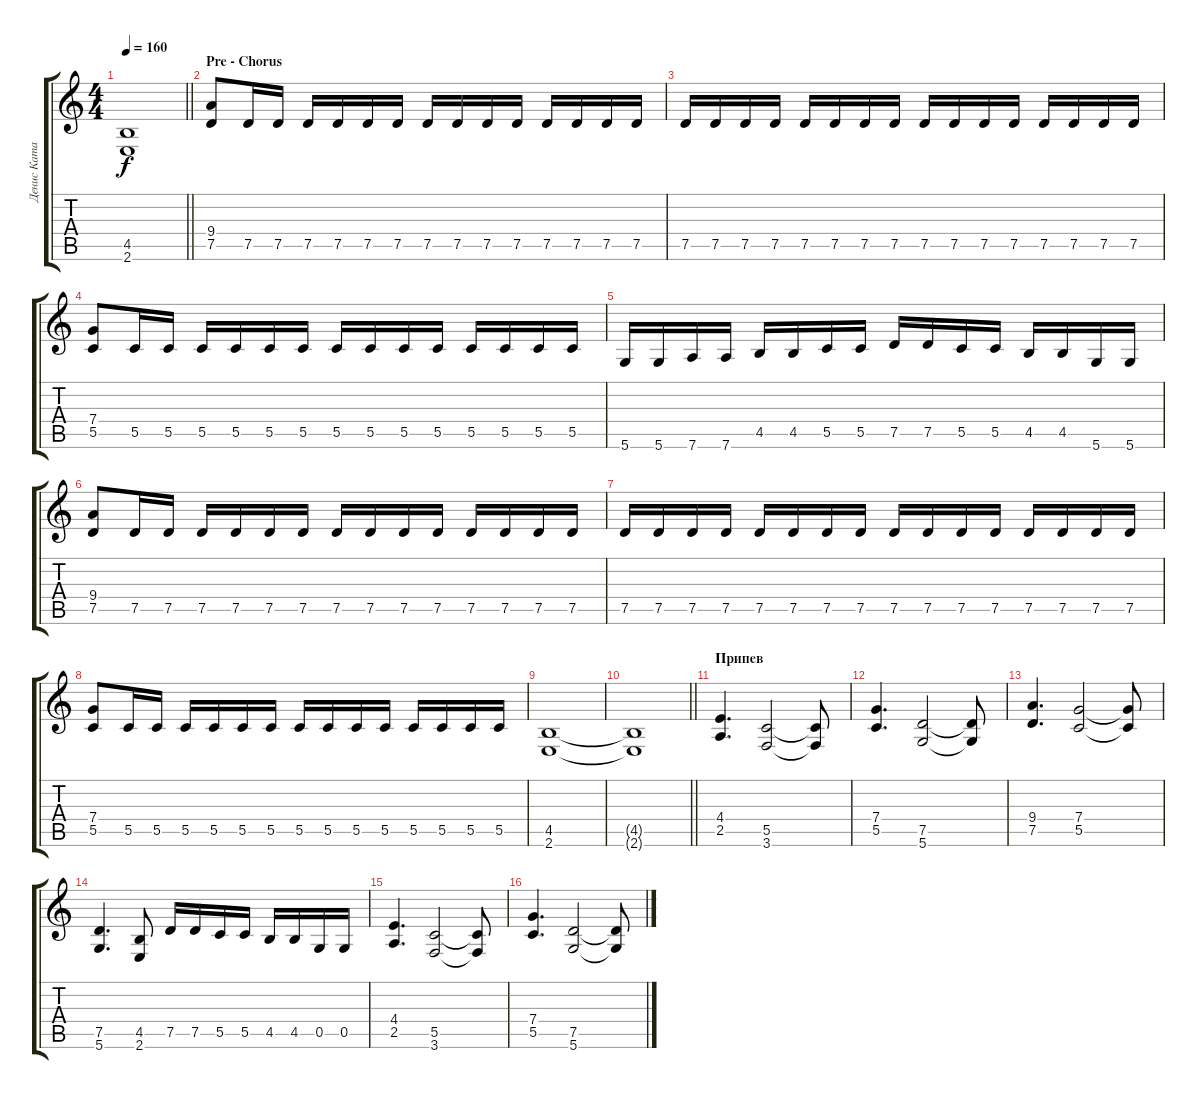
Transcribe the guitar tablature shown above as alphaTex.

\track ("Денис Катасонов" "Денис Ката") {instrument distortionguitar}
\staff {score tabs}
\tuning (D4 A3 F3 C3 G2 D2) {hide}
\ts (4 4)
\tempo 160
\clef g2
\barLineRight lightlight
\ks c
(4.5 2.6).1{dy f} |
\section ("" "Pre - Chorus")
(9.4 7.5).8 7.5.16 7.5.16 7.5.16 7.5.16 7.5.16 7.5.16 7.5.16 7.5.16 7.5.16 7.5.16 7.5.16 7.5.16 7.5.16 7.5.16 |
7.5.16 7.5.16 7.5.16 7.5.16 7.5.16 7.5.16 7.5.16 7.5.16 7.5.16 7.5.16 7.5.16 7.5.16 7.5.16 7.5.16 7.5.16 7.5.16 |
(7.4 5.5).8 5.5.16 5.5.16 5.5.16 5.5.16 5.5.16 5.5.16 5.5.16 5.5.16 5.5.16 5.5.16 5.5.16 5.5.16 5.5.16 5.5.16 |
5.6.16 5.6.16 7.6.16 7.6.16 4.5.16 4.5.16 5.5.16 5.5.16 7.5.16 7.5.16 5.5.16 5.5.16 4.5.16 4.5.16 5.6.16 5.6.16 |
(9.4 7.5).8 7.5.16 7.5.16 7.5.16 7.5.16 7.5.16 7.5.16 7.5.16 7.5.16 7.5.16 7.5.16 7.5.16 7.5.16 7.5.16 7.5.16 |
7.5.16 7.5.16 7.5.16 7.5.16 7.5.16 7.5.16 7.5.16 7.5.16 7.5.16 7.5.16 7.5.16 7.5.16 7.5.16 7.5.16 7.5.16 7.5.16 |
(7.4 5.5).8 5.5.16 5.5.16 5.5.16 5.5.16 5.5.16 5.5.16 5.5.16 5.5.16 5.5.16 5.5.16 5.5.16 5.5.16 5.5.16 5.5.16 |
(4.5 2.6).1 |
\barLineRight lightlight
(4.5{t} 2.6{t}).1 |
\section ("" "Припев")
(4.4 2.5).4{d} (5.5 3.6).2 (5.5{t} 3.6{t}).8 |
(7.4 5.5).4{d} (7.5 5.6).2 (7.5{t} 5.6{t}).8 |
(9.4 7.5).4{d} (7.4 5.5).2 (7.4{t} 5.5{t}).8 |
(7.5 5.6).4{d} (4.5 2.6).8 7.5.16 7.5.16 5.5.16 5.5.16 4.5.16 4.5.16 0.5.16 0.5.16 |
(4.4 2.5).4{d} (5.5 3.6).2 (5.5{t} 3.6{t}).8 |
(7.4 5.5).4{d} (7.5 5.6).2 (7.5{t} 5.6{t}).8
